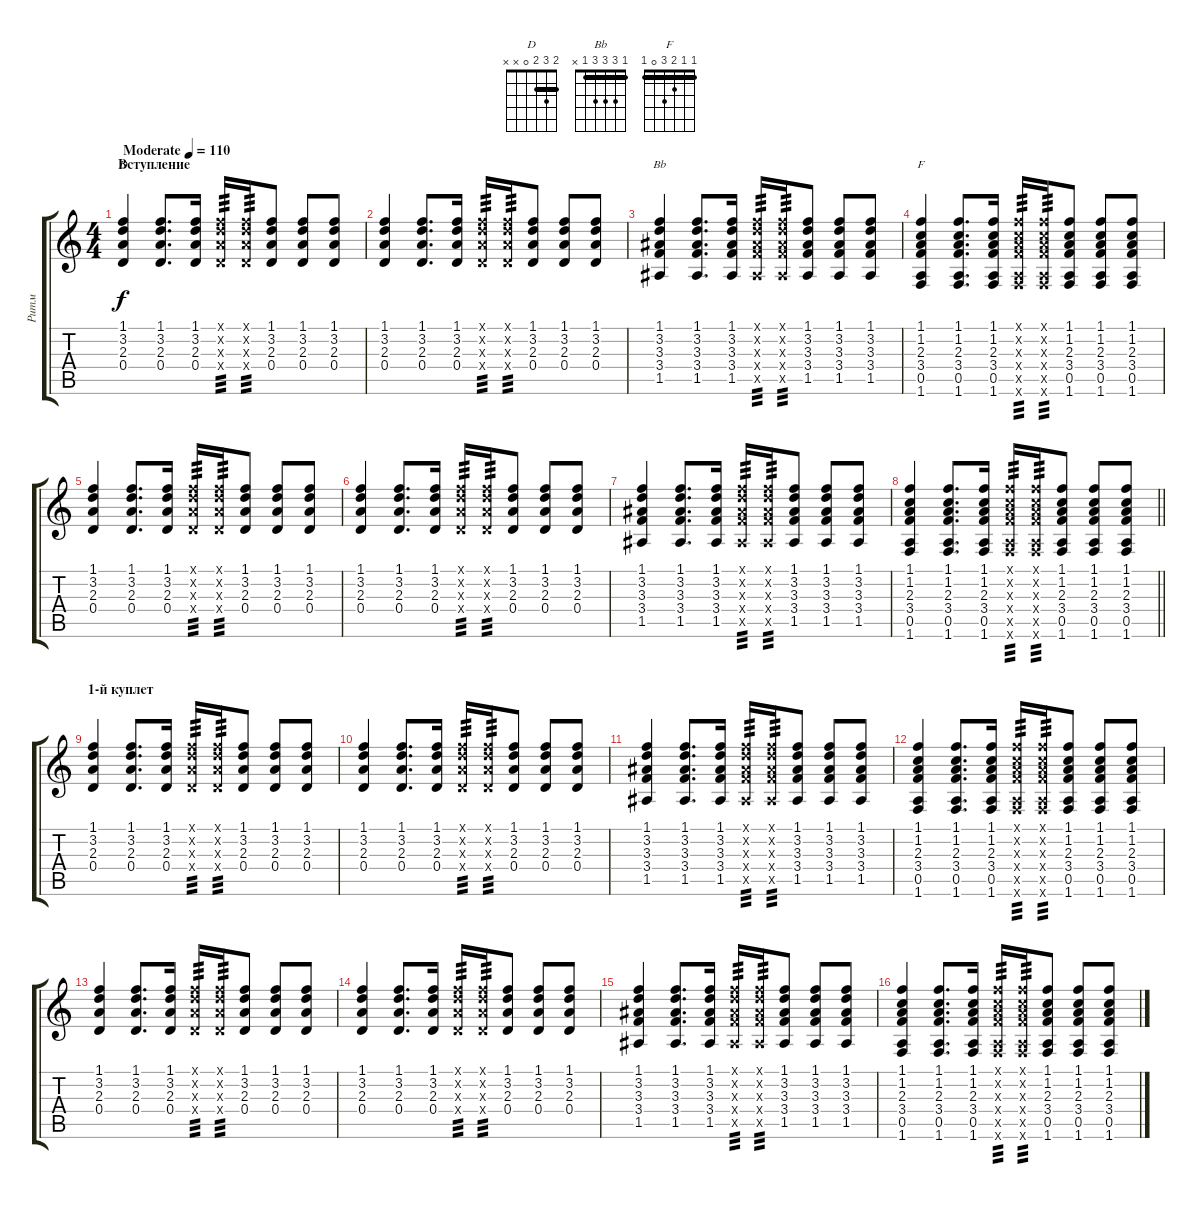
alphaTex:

\track ("Ритм" "Ритм") {instrument acousticguitarsteel}
\staff {score tabs}
\tuning (E4 B3 G3 D3 A2 E2) {hide}
\chord ("D" 2 3 2 0 x x) {barre 2}
\chord ("Bb" 1 3 3 3 1 x) {barre 1}
\chord ("F" 1 1 2 3 0 1) {barre 1}
\ts (4 4)
\section ("" "Вступление")
\tempo (110 "Moderate")
\clef g2
\ks c
(1.1 3.2 2.3 0.4).4{ch "D" dy f instrument acousticguitarsteel} (1.1 3.2 2.3 0.4).8{d} (1.1 3.2 2.3 0.4).16 (1.1{x} 3.2{x} 2.3{x} 0.4{x}).16{tp 3} (1.1{x} 3.2{x} 2.3{x} 0.4{x}).16{tp 3} (1.1 3.2 2.3 0.4).8 (1.1 3.2 2.3 0.4).8 (1.1 3.2 2.3 0.4).8 |
(1.1 3.2 2.3 0.4).4 (1.1 3.2 2.3 0.4).8{d} (1.1 3.2 2.3 0.4).16 (1.1{x} 3.2{x} 2.3{x} 0.4{x}).16{tp 3} (1.1{x} 3.2{x} 2.3{x} 0.4{x}).16{tp 3} (1.1 3.2 2.3 0.4).8 (1.1 3.2 2.3 0.4).8 (1.1 3.2 2.3 0.4).8 |
(1.1 3.2 3.3 3.4 1.5).4{ch "Bb"} (1.1 3.2 3.3 3.4 1.5).8{d} (1.1 3.2 3.3 3.4 1.5).16 (1.1{x} 3.2{x} 3.3{x} 3.4{x} 1.5{x}).16{tp 3} (1.1{x} 3.2{x} 3.3{x} 3.4{x} 1.5{x}).16{tp 3} (1.1 3.2 3.3 3.4 1.5).8 (1.1 3.2 3.3 3.4 1.5).8 (1.1 3.2 3.3 3.4 1.5).8 |
(1.1 1.2 2.3 3.4 0.5 1.6).4{ch "F"} (1.1 1.2 2.3 3.4 0.5 1.6).8{d} (1.1 1.2 2.3 3.4 0.5 1.6).16 (1.1{x} 1.2{x} 2.3{x} 3.4{x} 0.5{x} 1.6{x}).16{tp 3} (1.1{x} 1.2{x} 2.3{x} 3.4{x} 0.5{x} 1.6{x}).16{tp 3} (1.1 1.2 2.3 3.4 0.5 1.6).8 (1.1 1.2 2.3 3.4 0.5 1.6).8 (1.1 1.2 2.3 3.4 0.5 1.6).8 |
(1.1 3.2 2.3 0.4).4 (1.1 3.2 2.3 0.4).8{d} (1.1 3.2 2.3 0.4).16 (1.1{x} 3.2{x} 2.3{x} 0.4{x}).16{tp 3} (1.1{x} 3.2{x} 2.3{x} 0.4{x}).16{tp 3} (1.1 3.2 2.3 0.4).8 (1.1 3.2 2.3 0.4).8 (1.1 3.2 2.3 0.4).8 |
(1.1 3.2 2.3 0.4).4 (1.1 3.2 2.3 0.4).8{d} (1.1 3.2 2.3 0.4).16 (1.1{x} 3.2{x} 2.3{x} 0.4{x}).16{tp 3} (1.1{x} 3.2{x} 2.3{x} 0.4{x}).16{tp 3} (1.1 3.2 2.3 0.4).8 (1.1 3.2 2.3 0.4).8 (1.1 3.2 2.3 0.4).8 |
(1.1 3.2 3.3 3.4 1.5).4 (1.1 3.2 3.3 3.4 1.5).8{d} (1.1 3.2 3.3 3.4 1.5).16 (1.1{x} 3.2{x} 3.3{x} 3.4{x} 1.5{x}).16{tp 3} (1.1{x} 3.2{x} 3.3{x} 3.4{x} 1.5{x}).16{tp 3} (1.1 3.2 3.3 3.4 1.5).8 (1.1 3.2 3.3 3.4 1.5).8 (1.1 3.2 3.3 3.4 1.5).8 |
\barLineRight lightlight
(1.1 1.2 2.3 3.4 0.5 1.6).4 (1.1 1.2 2.3 3.4 0.5 1.6).8{d} (1.1 1.2 2.3 3.4 0.5 1.6).16 (1.1{x} 1.2{x} 2.3{x} 3.4{x} 0.5{x} 1.6{x}).16{tp 3} (1.1{x} 1.2{x} 2.3{x} 3.4{x} 0.5{x} 1.6{x}).16{tp 3} (1.1 1.2 2.3 3.4 0.5 1.6).8 (1.1 1.2 2.3 3.4 0.5 1.6).8 (1.1 1.2 2.3 3.4 0.5 1.6).8 |
\section ("" "1-й куплет")
(1.1 3.2 2.3 0.4).4 (1.1 3.2 2.3 0.4).8{d} (1.1 3.2 2.3 0.4).16 (1.1{x} 3.2{x} 2.3{x} 0.4{x}).16{tp 3} (1.1{x} 3.2{x} 2.3{x} 0.4{x}).16{tp 3} (1.1 3.2 2.3 0.4).8 (1.1 3.2 2.3 0.4).8 (1.1 3.2 2.3 0.4).8 |
(1.1 3.2 2.3 0.4).4 (1.1 3.2 2.3 0.4).8{d} (1.1 3.2 2.3 0.4).16 (1.1{x} 3.2{x} 2.3{x} 0.4{x}).16{tp 3} (1.1{x} 3.2{x} 2.3{x} 0.4{x}).16{tp 3} (1.1 3.2 2.3 0.4).8 (1.1 3.2 2.3 0.4).8 (1.1 3.2 2.3 0.4).8 |
(1.1 3.2 3.3 3.4 1.5).4 (1.1 3.2 3.3 3.4 1.5).8{d} (1.1 3.2 3.3 3.4 1.5).16 (1.1{x} 3.2{x} 3.3{x} 3.4{x} 1.5{x}).16{tp 3} (1.1{x} 3.2{x} 3.3{x} 3.4{x} 1.5{x}).16{tp 3} (1.1 3.2 3.3 3.4 1.5).8 (1.1 3.2 3.3 3.4 1.5).8 (1.1 3.2 3.3 3.4 1.5).8 |
(1.1 1.2 2.3 3.4 0.5 1.6).4 (1.1 1.2 2.3 3.4 0.5 1.6).8{d} (1.1 1.2 2.3 3.4 0.5 1.6).16 (1.1{x} 1.2{x} 2.3{x} 3.4{x} 0.5{x} 1.6{x}).16{tp 3} (1.1{x} 1.2{x} 2.3{x} 3.4{x} 0.5{x} 1.6{x}).16{tp 3} (1.1 1.2 2.3 3.4 0.5 1.6).8 (1.1 1.2 2.3 3.4 0.5 1.6).8 (1.1 1.2 2.3 3.4 0.5 1.6).8 |
(1.1 3.2 2.3 0.4).4 (1.1 3.2 2.3 0.4).8{d} (1.1 3.2 2.3 0.4).16 (1.1{x} 3.2{x} 2.3{x} 0.4{x}).16{tp 3} (1.1{x} 3.2{x} 2.3{x} 0.4{x}).16{tp 3} (1.1 3.2 2.3 0.4).8 (1.1 3.2 2.3 0.4).8 (1.1 3.2 2.3 0.4).8 |
(1.1 3.2 2.3 0.4).4 (1.1 3.2 2.3 0.4).8{d} (1.1 3.2 2.3 0.4).16 (1.1{x} 3.2{x} 2.3{x} 0.4{x}).16{tp 3} (1.1{x} 3.2{x} 2.3{x} 0.4{x}).16{tp 3} (1.1 3.2 2.3 0.4).8 (1.1 3.2 2.3 0.4).8 (1.1 3.2 2.3 0.4).8 |
(1.1 3.2 3.3 3.4 1.5).4 (1.1 3.2 3.3 3.4 1.5).8{d} (1.1 3.2 3.3 3.4 1.5).16 (1.1{x} 3.2{x} 3.3{x} 3.4{x} 1.5{x}).16{tp 3} (1.1{x} 3.2{x} 3.3{x} 3.4{x} 1.5{x}).16{tp 3} (1.1 3.2 3.3 3.4 1.5).8 (1.1 3.2 3.3 3.4 1.5).8 (1.1 3.2 3.3 3.4 1.5).8 |
(1.1 1.2 2.3 3.4 0.5 1.6).4 (1.1 1.2 2.3 3.4 0.5 1.6).8{d} (1.1 1.2 2.3 3.4 0.5 1.6).16 (1.1{x} 1.2{x} 2.3{x} 3.4{x} 0.5{x} 1.6{x}).16{tp 3} (1.1{x} 1.2{x} 2.3{x} 3.4{x} 0.5{x} 1.6{x}).16{tp 3} (1.1 1.2 2.3 3.4 0.5 1.6).8 (1.1 1.2 2.3 3.4 0.5 1.6).8 (1.1 1.2 2.3 3.4 0.5 1.6).8
